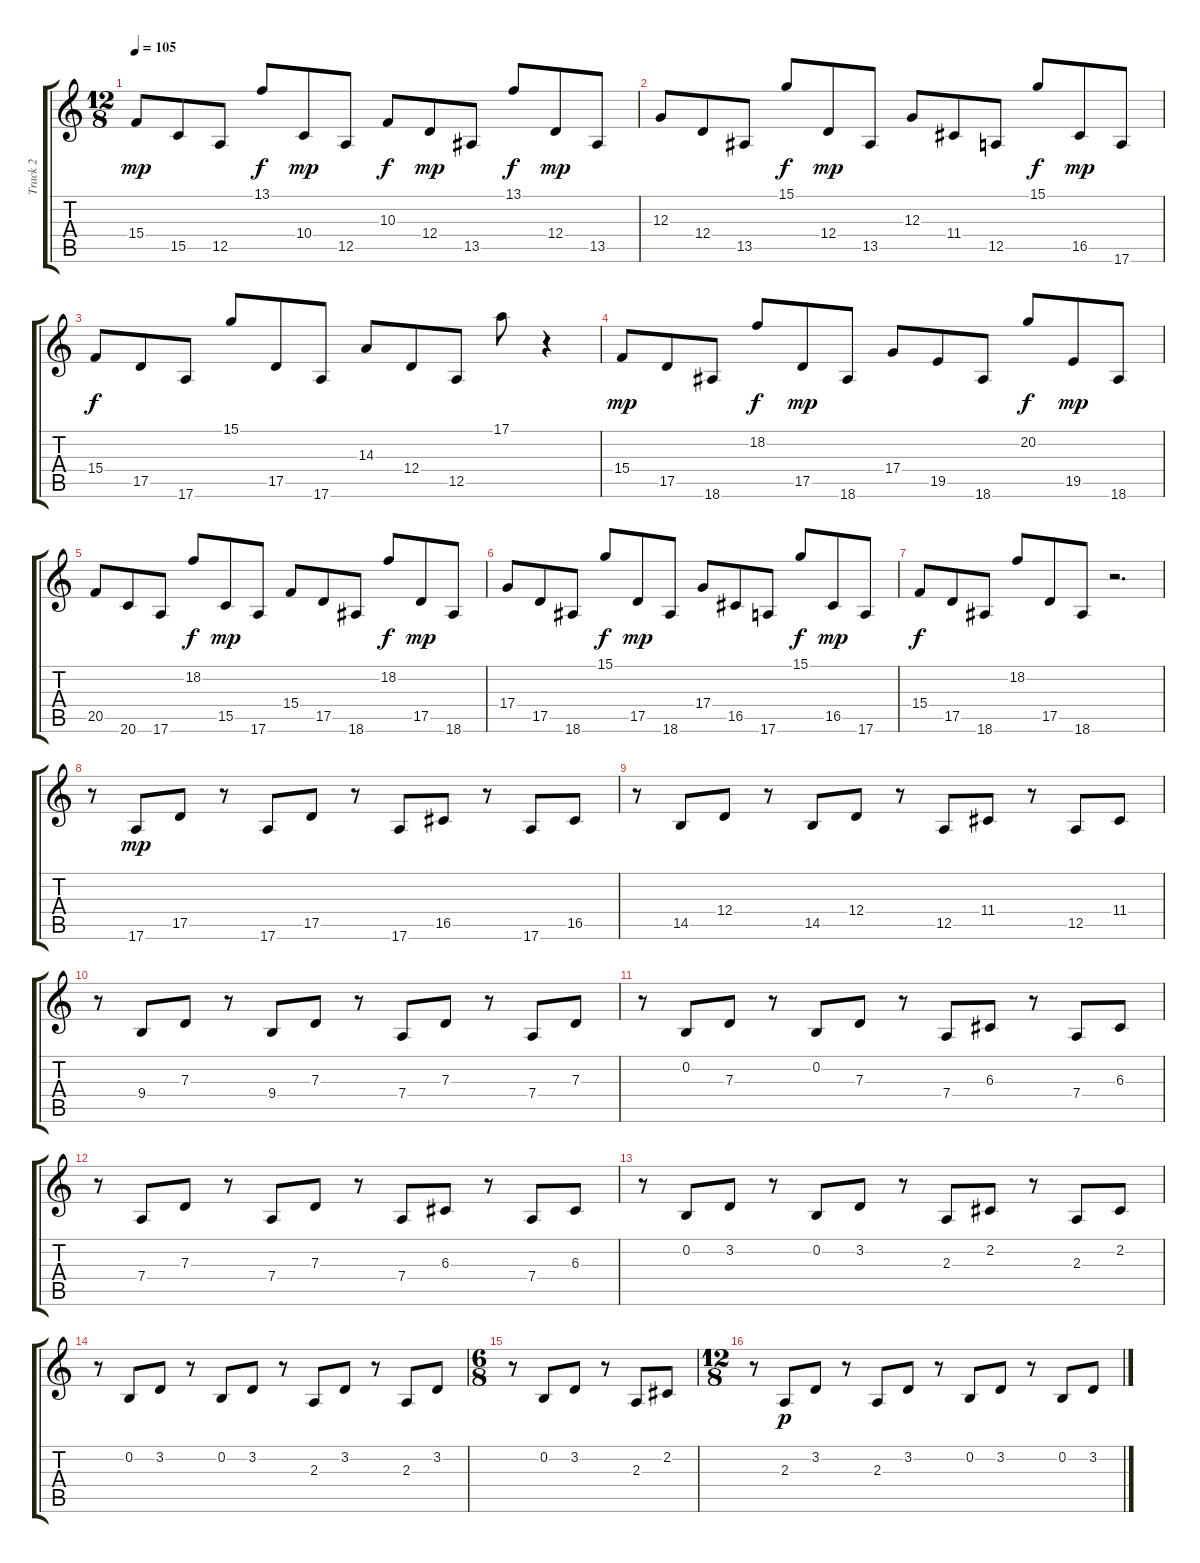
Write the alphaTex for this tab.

\track ("Track 2" "Track 2") {instrument electricgrandpiano}
\staff {score tabs}
\tuning (E4 B3 G3 D3 A2 E2) {hide}
\ts (12 8)
\tempo 105
\clef g2
\ks c
15.4.8{dy mp} 15.5.8 12.5.8 13.1.8{dy f} 10.4.8{dy mp} 12.5.8 10.3.8{dy f} 12.4.8{dy mp} 13.5.8 13.1.8{dy f} 12.4.8{dy mp} 13.5.8 |
12.3.8 12.4.8 13.5.8 15.1.8{dy f} 12.4.8{dy mp} 13.5.8 12.3.8 11.4.8 12.5.8 15.1.8{dy f} 16.5.8{dy mp} 17.6.8 |
15.4.8{dy f} 17.5.8 17.6.8 15.1.8 17.5.8 17.6.8 14.3.8 12.4.8 12.5.8 17.1.8 r.4 |
15.4.8{dy mp} 17.5.8 18.6.8 18.2.8{dy f} 17.5.8{dy mp} 18.6.8 17.4.8 19.5.8 18.6.8 20.2.8{dy f} 19.5.8{dy mp} 18.6.8 |
20.5.8 20.6.8 17.6.8 18.2.8{dy f} 15.5.8{dy mp} 17.6.8 15.4.8 17.5.8 18.6.8 18.2.8{dy f} 17.5.8{dy mp} 18.6.8 |
17.4.8 17.5.8 18.6.8 15.1.8{dy f} 17.5.8{dy mp} 18.6.8 17.4.8 16.5.8 17.6.8 15.1.8{dy f} 16.5.8{dy mp} 17.6.8 |
15.4.8{dy f} 17.5.8 18.6.8 18.2.8 17.5.8 18.6.8 r.2{d} |
r.8 17.6.8{dy mp} 17.5.8 r.8 17.6.8 17.5.8 r.8 17.6.8 16.5.8 r.8 17.6.8 16.5.8 |
r.8 14.5.8 12.4.8 r.8 14.5.8 12.4.8 r.8 12.5.8 11.4.8 r.8 12.5.8 11.4.8 |
r.8 9.4.8 7.3.8 r.8 9.4.8 7.3.8 r.8 7.4.8 7.3.8 r.8 7.4.8 7.3.8 |
r.8 0.2.8 7.3.8 r.8 0.2.8 7.3.8 r.8 7.4.8 6.3.8 r.8 7.4.8 6.3.8 |
r.8 7.4.8 7.3.8 r.8 7.4.8 7.3.8 r.8 7.4.8 6.3.8 r.8 7.4.8 6.3.8 |
r.8 0.2.8 3.2.8 r.8 0.2.8 3.2.8 r.8 2.3.8 2.2.8 r.8 2.3.8 2.2.8 |
r.8 0.2.8 3.2.8 r.8 0.2.8 3.2.8 r.8 2.3.8 3.2.8 r.8 2.3.8 3.2.8 |
\ts (6 8)
r.8 0.2.8 3.2.8 r.8 2.3.8 2.2.8 |
\ts (12 8)
r.8 2.3.8{dy p} 3.2.8 r.8 2.3.8 3.2.8 r.8 0.2.8 3.2.8 r.8 0.2.8 3.2.8
